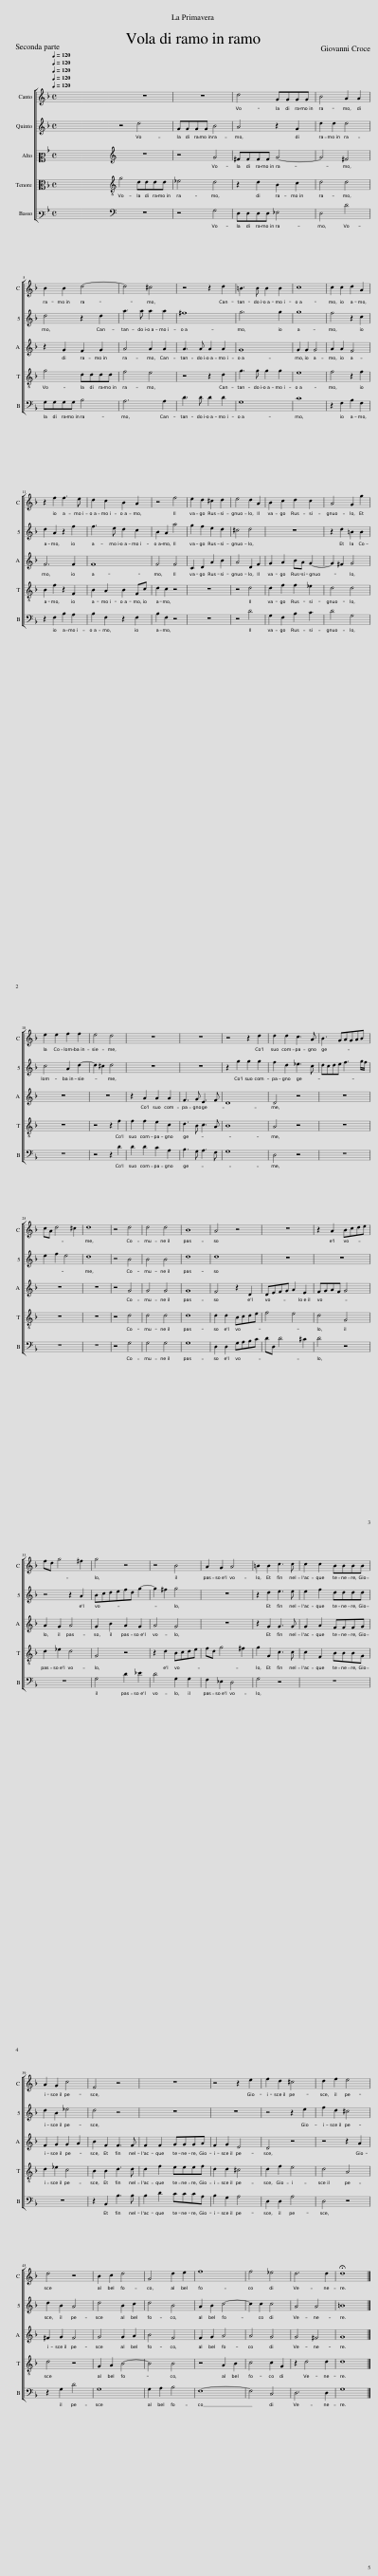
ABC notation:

X:1
%%score [ 1 2 3 4 5 ]
L:1/8
Q:1/4=120
M:4/4
I:linebreak $
K:F
V:1 treble
V:2 treble
V:3 alto2
V:4 alto
V:5 bass3
V:1
 x8 | x8 | z8 | z8 | d4 GGGG | %5
 B4 A2 A2 |$ B2 B2 d4- | d4 ^c4 | z4 z2 d2 | =B3 B B2 B2 | %10
 c8 | c2 c2 d2 A2 |$ z2 f2 f3 e | d2 c2 B2 A2 | z4 f4 | %15
 e2 d2 ^c2 d2 | e4 d2 A2 | B2 c2 d2 c2 | A4 G2 g2 |$ e2 e2 f2 f2 | %20
 e4 d4 | z8 | z8 | z4 z2 d2 | d2 d2 c3 A | %25
 B3 GAGAB |$ cA d4 ^c2 | d8 | z4 d4 | d4 d4 | %30
 B8 | A4 z4 | z8 | z2 A2 Bcde |$ fd g4 ^f2 | %35
 g4 z4 | z4 B4 | A2 G2 A4 | =B2 B2 c3 c | c2 c2 BBBB |$ %40
 A2 G2 c4 | F4 z4 | z8 | z4 z2 e2 | f2 d2 ^c4 | %45
 d2 f2 e4 |$ d4 z4 | B2 c2 d4 | G4 d2 e2 | f8 | %50
 f4 _e4 | d6 d2 | !fermata!d8 |] %53
V:2
 x8 | x8 | z4 d4 | GGGG B4 | A4 z2 G2 | %5
 d2 d2 d4 |$ d4 z2 d2 | a3 a a2 a2 | ^f8 | g6 g2 | %10
 g8 | f4 z2 c2 |$ d2 A2 z2 f2 | f3 e d2 c2 | B2 A2 a4 | %15
 g2 f2 e2 d2 | ^c4 d4 | z8 | z2 d2 =B2 B2 |$ c4 A2 d2- | %20
 d2 ^c2 d4 | z8 | z8 | z2 g2 g2 g2 | f2 d2 _e3 c | %25
 dcde f3 g/f/ |$ e2 f2 e4 | d8 | z4 B4 | B4 B4 | %30
 d8 | d8 | z8 | z8 |$ z4 z2 A2 | %35
 Bcdefd g2- | g2 ^f2 g4 | z8 | z2 d2 e3 e | e2 f2 dddd |$ %40
 d2 B2 _e4 | d4 z4 | z8 | z8 | z4 z2 e2 | %45
 f2 d2 ^c4 |$ d2 B2 A4 | d4 B2 c2 | d4 B4 | A2 B2 c4- | %50
 c2 c2 c4 | A4 A4 | =B8 |] %53
V:3
 x8 | x8 | z8 | z4 G4 | ^FFFF G4- | %5
 G4 ^F4 |$ z2 G2 F2 G2 | A4 A2 A2 | A3 A A2 A2 | G8 | %10
 G2 G2 G4 | A2 A2 F4 |$ F6 F2 | F8 | F4 F4 | %15
 C2 D2 A2 B2 | A4 D2 F2 | G2 A2 BA G2- | G2 ^F2 G4 |$ z8 | %20
 z8 | z2 A2 A2 A2 | F3 G E3 F | D8 | D4 z4 | %25
 z8 |$ z8 | z8 | z4 G4 | G4 G4 | %30
 G8 | F4 z2 D2 | DEFG A2 E2 | FGAF G4 |$ A2 G2 A4 | %35
 G2 B2 A2 G2 | A4 G4 | z8 | z2 G2 G3 G | G2 A2 FFFG |$ %40
 F2 G2 G2 A2 | B2 F2 F3 F | F2 F2 GGGA | F2 G2 E4 | D4 z4 | %45
 z4 z2 A2 |$ ^F2 G2 F4 | G4 G2 A2 | B4 F4 | F2 G2 A4 | %50
 A4 G4 | G4 ^F4 | G8 |] %53
V:4
 x8 | x8 | G4 DDDD | _E4 D4 | z2 D2 B,2 C2 | %5
 D4 D4 |$ G4 DDDD | F4 E4 | z4 z2 D2 | G3 G G2 G2 | %10
 E8 | F4 z2 F2 |$ B,2 F2 z2 F,2 | B,2 A,2 B,2 F,C | D2 C2 z4 | %15
 z8 | z4 D4 | D2 F2 F2 _E2 | D4 D4 |$ z8 | %20
 z4 z2 F2 | F2 F2 E2 C2 | D3 B, C3 A, | B,8 | A,4 z4 | %25
 z8 |$ z8 | z8 | z4 D4 | D4 D4 | %30
 D8 | D2 D2 B,CDE | F4 E4 | D4 G,4 |$ D2 _E2 D4 | %35
 G,4 z4 | z2 D2 B,CDE | FD G4 ^F2 | G2 G,2 C3 C | C2 F,2 B,B,B,G, |$ %40
 D2 _E2 C4 | B,2 B,2 D3 D | D2 F2 EEEF | D2 D2 ^C4 | D2 F2 E4 | %45
 D4 A,4 |$ D4 z4 | G,2 A,2 B,4- | B,4 B,4 | z4 A,2 B,2 | %50
 C4 C2 G,2 | z2 D4 D2 | D8 |] %53
V:5
 x8 | x8 | z8 | z4 G,4 | D,D,D,D, _E,4 | %5
 D,4 D4 |$ G,G,G,G, B,4 | A,6 A,2 | D3 D D2 D2 | G,8 | %10
 C8 | z2 F,2 B,2 F,2 |$ z2 F,2 B,2 A,2 | B,2 F,2 z2 F,2 | B,2 F,2 z4 | %15
 z8 | z4 D4 | G,2 F,2 B,2 C2 | D4 G,4 |$ z8 | %20
 z4 z2 D2 | D2 D2 C2 A,2 | B,3 G, A,3 F, | G,8 | D,4 z4 | %25
 z8 |$ z8 | z8 | z4 G,4 | G,4 G,4 | %30
 G,8 | D,2 D,2 G,A,B,C | DD, D4 ^C2 | D4 z4 |$ z8 | %35
 G,4 D2 _E2 | D4 G,2 G,2 | F,2 _E,2 D,4 | G,4 z4 | z8 |$ %40
 z8 | z2 B,,2 B,3 B, | B,2 D2 CCCA, | B,2 G,2 A,4 | D,2 D,2 A,4 | %45
 D,4 z4 |$ z2 G,2 D4 | G,8 | G,2 A,2 B,4 | F,8- | %50
 F,4 C,4 | D,6 D,2 | G,8 |] %53
